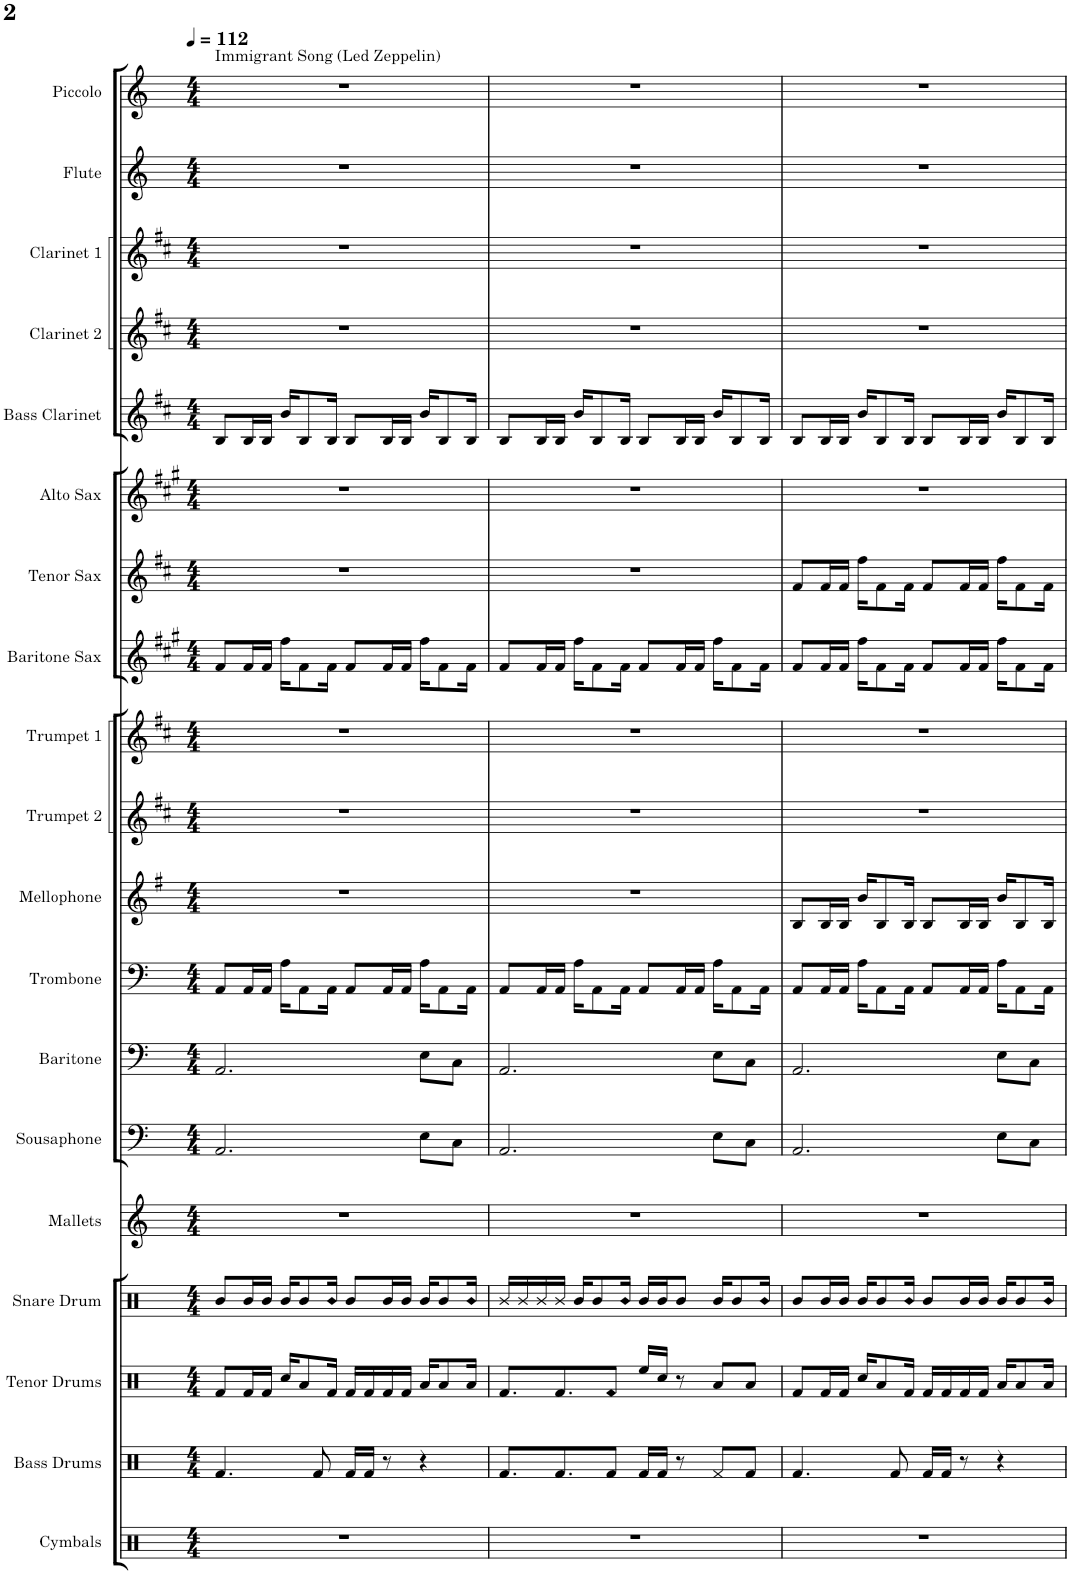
**kern	**kern	**kern	**kern	**kern	**kern	**kern	**kern	**kern	**kern	**kern	**kern	**kern	**kern	**kern	**kern	**kern	**kern	**kern
*part19	*part18	*part17	*part16	*part15	*part14	*part13	*part12	*part11	*part10	*part9	*part8	*part7	*part6	*part5	*part4	*part3	*part2	*part1
*staff19	*staff18	*staff17	*staff16	*staff15	*staff14	*staff13	*staff12	*staff11	*staff10	*staff9	*staff8	*staff7	*staff6	*staff5	*staff4	*staff3	*staff2	*staff1
*I"Cymbals	*I"Bass Drums	*I"Tenor Drums	*I"Snare Drum	*I"Mallets	*I"Sousaphone	*I"Baritone	*I"Trombone	*I"Mellophone	*I"Trumpet 2	*I"Trumpet 1	*I"Baritone Sax	*I"Tenor Sax	*I"Alto Sax	*I"Bass Clarinet	*I"Clarinet 2	*I"Clarinet 1	*I"Flute	*I"Piccolo
*I'Cym.	*I'B.D.	*I'T.D.	*I'S.D.	*I'Mlts.	*I'Sphn.	*I'Btn.	*I'Tbn.	*I'Mph.	*I'Tpt. 2	*I'Tpt. 1	*I'Bar. Sax.	*I'T. Sax.	*I'A. Sax.	*I'B. Cl.	*I'Cl. 2	*I'Cl. 1	*I'Fl.	*I'Picc.
*clefX	*clefX	*clefX	*clefX	*clefG2	*clefF4	*clefF4	*clefF4	*clefG2	*clefG2	*clefG2	*clefG2	*clefG2	*clefG2	*clefG2	*clefG2	*clefG2	*clefG2	*clefG2
*	*	*	*	*Trd-7c-12	*	*Trd4c7	*	*Trd4c7	*Trd1c2	*Trd1c2	*Trd12c21	*Trd8c14	*Trd5c9	*Trd8c14	*Trd1c2	*Trd1c2	*	*Trd-7c-12
*k[]	*k[]	*k[]	*k[]	*k[]	*k[]	*k[]	*k[]	*k[f#]	*k[f#c#]	*k[f#c#]	*k[f#c#g#]	*k[f#c#]	*k[f#c#g#]	*k[f#c#]	*k[f#c#]	*k[f#c#]	*k[]	*k[]
*M4/4	*M4/4	*M4/4	*M4/4	*M4/4	*M4/4	*M4/4	*M4/4	*M4/4	*M4/4	*M4/4	*M4/4	*M4/4	*M4/4	*M4/4	*M4/4	*M4/4	*M4/4	*M4/4
*MM112	*MM112	*MM112	*MM112	*MM112	*MM112	*MM112	*MM112	*MM112	*MM112	*MM112	*MM112	*MM112	*MM112	*MM112	*MM112	*MM112	*MM112	*MM112
=1	=1	=1	=1	=1	=1	=1	=1	=1	=1	=1	=1	=1	=1	=1	=1	=1	=1	=1
!	!	!	!	!	!	!	!	!	!	!	!	!	!	!	!	!	!	!LO:TX:a:t=Immigrant Song (Led Zeppelin)
1r	4.Rf/	8Rf/L	8R/L	1r	2.AA/	2.AA/	8AA/L	1r	1r	1r	8f#/L	1r	1r	8B/L	1r	1r	1r	1r
.	.	16Rf/L	16R/L	.	.	.	16AA/L	.	.	.	16f#/L	.	.	16B/L	.	.	.	.
.	.	16Rf/JJ	16R/JJ	.	.	.	16AA/JJ	.	.	.	16f#/JJ	.	.	16B/JJ	.	.	.	.
.	.	16Rcc/KL	16R/KL	.	.	.	16A\KL	.	.	.	16ff#\KL	.	.	16b/KL	.	.	.	.
.	.	8Ra/	8R/	.	.	.	8AA\	.	.	.	8f#\	.	.	8B/	.	.	.	.
.	8Rf/	.	.	.	.	.	.	.	.	.	.	.	.	.	.	.	.	.
!	!	!	!LO:N:head=diamond	!	!	!	!	!	!	!	!	!	!	!	!	!	!	!
.	.	16Rf/Jk	16R/Jk	.	.	.	16AA\Jk	.	.	.	16f#\Jk	.	.	16B/Jk	.	.	.	.
.	16Rf/LL	16Rf/LL	8R/L	.	.	.	8AA/L	.	.	.	8f#/L	.	.	8B/L	.	.	.	.
.	16Rf/JJ	16Rf/	.	.	.	.	.	.	.	.	.	.	.	.	.	.	.	.
.	8r	16Rf/	16R/L	.	.	.	16AA/L	.	.	.	16f#/L	.	.	16B/L	.	.	.	.
.	.	16Rf/JJ	16R/JJ	.	.	.	16AA/JJ	.	.	.	16f#/JJ	.	.	16B/JJ	.	.	.	.
.	4r	16Ra/KL	16R/KL	.	8E\L	8E\L	16A\KL	.	.	.	16ff#\KL	.	.	16b/KL	.	.	.	.
.	.	8Ra/	8R/	.	.	.	8AA\	.	.	.	8f#\	.	.	8B/	.	.	.	.
.	.	.	.	.	8C\J	8C\J	.	.	.	.	.	.	.	.	.	.	.	.
!	!	!	!LO:N:head=diamond	!	!	!	!	!	!	!	!	!	!	!	!	!	!	!
.	.	16Ra/Jk	16R/Jk	.	.	.	16AA\Jk	.	.	.	16f#\Jk	.	.	16B/Jk	.	.	.	.
=2	=2	=2	=2	=2	=2	=2	=2	=2	=2	=2	=2	=2	=2	=2	=2	=2	=2	=2
1r	8.Rf/L	8.Rf/L	16R/LL	1r	2.AA/	2.AA/	8AA/L	1r	1r	1r	8f#/L	1r	1r	8B/L	1r	1r	1r	1r
.	.	.	16R/	.	.	.	.	.	.	.	.	.	.	.	.	.	.	.
.	.	.	16R/	.	.	.	16AA/L	.	.	.	16f#/L	.	.	16B/L	.	.	.	.
.	8.Rf/	8.Rf/	16R/JJ	.	.	.	16AA/JJ	.	.	.	16f#/JJ	.	.	16B/JJ	.	.	.	.
.	.	.	16R/KL	.	.	.	16A\KL	.	.	.	16ff#\KL	.	.	16b/KL	.	.	.	.
.	.	.	8R/	.	.	.	8AA\	.	.	.	8f#\	.	.	8B/	.	.	.	.
!	!	!LO:N:head=diamond	!	!	!	!	!	!	!	!	!	!	!	!	!	!	!	!
.	8Rf/J	8Rf/J	.	.	.	.	.	.	.	.	.	.	.	.	.	.	.	.
!	!	!	!LO:N:head=diamond	!	!	!	!	!	!	!	!	!	!	!	!	!	!	!
.	.	.	16R/Jk	.	.	.	16AA\Jk	.	.	.	16f#\Jk	.	.	16B/Jk	.	.	.	.
.	16Rf/LL	16Ree/LL	16R/LL	.	.	.	8AA/L	.	.	.	8f#/L	.	.	8B/L	.	.	.	.
.	16Rf/JJ	16Rcc/JJ	16R/J	.	.	.	.	.	.	.	.	.	.	.	.	.	.	.
.	8r	8r	8R/J	.	.	.	16AA/L	.	.	.	16f#/L	.	.	16B/L	.	.	.	.
.	.	.	.	.	.	.	16AA/JJ	.	.	.	16f#/JJ	.	.	16B/JJ	.	.	.	.
.	8Rf/L	8Ra/L	16R/KL	.	8E\L	8E\L	16A\KL	.	.	.	16ff#\KL	.	.	16b/KL	.	.	.	.
.	.	.	8R/	.	.	.	8AA\	.	.	.	8f#\	.	.	8B/	.	.	.	.
.	8Rf/J	8Ra/J	.	.	8C\J	8C\J	.	.	.	.	.	.	.	.	.	.	.	.
!	!	!	!LO:N:head=diamond	!	!	!	!	!	!	!	!	!	!	!	!	!	!	!
.	.	.	16R/Jk	.	.	.	16AA\Jk	.	.	.	16f#\Jk	.	.	16B/Jk	.	.	.	.
=3	=3	=3	=3	=3	=3	=3	=3	=3	=3	=3	=3	=3	=3	=3	=3	=3	=3	=3
1r	4.Rf/	8Rf/L	8R/L	1r	2.AA/	2.AA/	8AA/L	8B/L	1r	1r	8f#/L	8f#/L	1r	8B/L	1r	1r	1r	1r
.	.	16Rf/L	16R/L	.	.	.	16AA/L	16B/L	.	.	16f#/L	16f#/L	.	16B/L	.	.	.	.
.	.	16Rf/JJ	16R/JJ	.	.	.	16AA/JJ	16B/JJ	.	.	16f#/JJ	16f#/JJ	.	16B/JJ	.	.	.	.
.	.	16Rcc/KL	16R/KL	.	.	.	16A\KL	16b/KL	.	.	16ff#\KL	16ff#\KL	.	16b/KL	.	.	.	.
.	.	8Ra/	8R/	.	.	.	8AA\	8B/	.	.	8f#\	8f#\	.	8B/	.	.	.	.
.	8Rf/	.	.	.	.	.	.	.	.	.	.	.	.	.	.	.	.	.
!	!	!	!LO:N:head=diamond	!	!	!	!	!	!	!	!	!	!	!	!	!	!	!
.	.	16Rf/Jk	16R/Jk	.	.	.	16AA\Jk	16B/Jk	.	.	16f#\Jk	16f#\Jk	.	16B/Jk	.	.	.	.
.	16Rf/LL	16Rf/LL	8R/L	.	.	.	8AA/L	8B/L	.	.	8f#/L	8f#/L	.	8B/L	.	.	.	.
.	16Rf/JJ	16Rf/	.	.	.	.	.	.	.	.	.	.	.	.	.	.	.	.
.	8r	16Rf/	16R/L	.	.	.	16AA/L	16B/L	.	.	16f#/L	16f#/L	.	16B/L	.	.	.	.
.	.	16Rf/JJ	16R/JJ	.	.	.	16AA/JJ	16B/JJ	.	.	16f#/JJ	16f#/JJ	.	16B/JJ	.	.	.	.
.	4r	16Ra/KL	16R/KL	.	8E\L	8E\L	16A\KL	16b/KL	.	.	16ff#\KL	16ff#\KL	.	16b/KL	.	.	.	.
.	.	8Ra/	8R/	.	.	.	8AA\	8B/	.	.	8f#\	8f#\	.	8B/	.	.	.	.
.	.	.	.	.	8C\J	8C\J	.	.	.	.	.	.	.	.	.	.	.	.
!	!	!	!LO:N:head=diamond	!	!	!	!	!	!	!	!	!	!	!	!	!	!	!
.	.	16Ra/Jk	16R/Jk	.	.	.	16AA\Jk	16B/Jk	.	.	16f#\Jk	16f#\Jk	.	16B/Jk	.	.	.	.
=	=	=	=	=	=	=	=	=	=	=	=	=	=	=	=	=	=	=
*-	*-	*-	*-	*-	*-	*-	*-	*-	*-	*-	*-	*-	*-	*-	*-	*-	*-	*-
